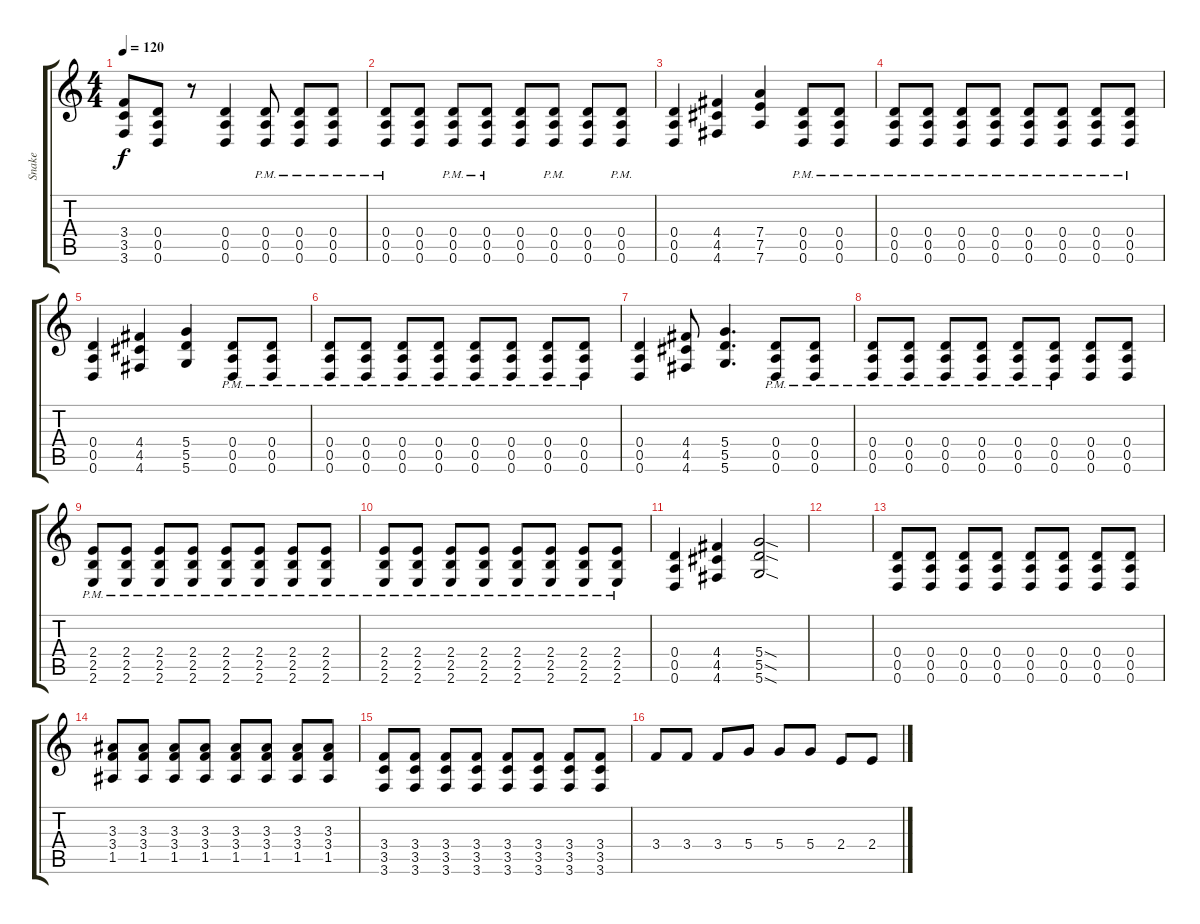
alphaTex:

\track ("Snake" "Snake") {instrument distortionguitar}
\staff {score tabs}
\tuning (E4 B3 G3 D3 A2 D2) {hide}
\ts (4 4)
\tempo 120
\clef g2
\ks c
(3.4 3.5 3.6).8{dy f} (0.4 0.5 0.6).8 r.8 (0.4 0.5 0.6).4 (0.4{pm} 0.5{pm} 0.6{pm}).8 (0.4{pm} 0.5{pm} 0.6).8 (0.4{pm} 0.5{pm} 0.6).8 |
(0.4{pm} 0.5{pm} 0.6{pm}).8 (0.4 0.5 0.6).8 (0.4{pm} 0.5{pm} 0.6{pm}).8 (0.4{pm} 0.5{pm} 0.6{pm}).8 (0.4 0.5 0.6).8 (0.4 0.5 0.6{pm}).8 (0.4 0.5 0.6).8 (0.4 0.5{pm} 0.6).8 |
(0.4 0.5 0.6).4 (4.4 4.5 4.6).4 (7.4 7.5 7.6).4 (0.4{pm} 0.5 0.6).8 (0.4{pm} 0.5 0.6).8 |
(0.4{pm} 0.5{pm} 0.6{pm}).8 (0.4{pm} 0.5{pm} 0.6{pm}).8 (0.4{pm} 0.5{pm} 0.6{pm}).8 (0.4{pm} 0.5{pm} 0.6{pm}).8 (0.4{pm} 0.5{pm} 0.6{pm}).8 (0.4{pm} 0.5{pm} 0.6{pm}).8 (0.4{pm} 0.5{pm} 0.6{pm}).8 (0.4{pm} 0.5{pm} 0.6{pm}).8 |
(0.4 0.5 0.6).4 (4.4 4.5 4.6).4 (5.4 5.5 5.6).4 (0.4{pm} 0.5 0.6).8 (0.4{pm} 0.5 0.6).8 |
(0.4{pm} 0.5{pm} 0.6{pm}).8 (0.4{pm} 0.5{pm} 0.6{pm}).8 (0.4{pm} 0.5{pm} 0.6{pm}).8 (0.4{pm} 0.5{pm} 0.6{pm}).8 (0.4{pm} 0.5{pm} 0.6{pm}).8 (0.4{pm} 0.5{pm} 0.6{pm}).8 (0.4{pm} 0.5{pm} 0.6{pm}).8 (0.4{pm} 0.5{pm} 0.6{pm}).8 |
(0.4 0.5 0.6).4 (4.4 4.5 4.6).8 (5.4 5.5 5.6).4{d} (0.4 0.5{pm} 0.6).8 (0.4 0.5{pm} 0.6).8 |
(0.4{pm} 0.5{pm} 0.6{pm}).8 (0.4{pm} 0.5{pm} 0.6{pm}).8 (0.4{pm} 0.5{pm} 0.6{pm}).8 (0.4{pm} 0.5{pm} 0.6{pm}).8 (0.4{pm} 0.5{pm} 0.6{pm}).8 (0.4{pm} 0.5{pm} 0.6{pm}).8 (0.4 0.5 0.6).8 (0.4 0.5 0.6).8 |
(2.4{pm} 2.5{pm} 2.6{pm}).8 (2.4{pm} 2.5{pm} 2.6{pm}).8 (2.4{pm} 2.5{pm} 2.6{pm}).8 (2.4{pm} 2.5{pm} 2.6{pm}).8 (2.4{pm} 2.5{pm} 2.6{pm}).8 (2.4{pm} 2.5{pm} 2.6{pm}).8 (2.4{pm} 2.5{pm} 2.6{pm}).8 (2.4{pm} 2.5{pm} 2.6{pm}).8 |
(2.4{pm} 2.5{pm} 2.6{pm}).8 (2.4{pm} 2.5{pm} 2.6{pm}).8 (2.4{pm} 2.5{pm} 2.6{pm}).8 (2.4{pm} 2.5{pm} 2.6{pm}).8 (2.4{pm} 2.5{pm} 2.6{pm}).8 (2.4{pm} 2.5{pm} 2.6{pm}).8 (2.4{pm} 2.5{pm} 2.6{pm}).8 (2.4{pm} 2.5{pm} 2.6{pm}).8 |
(0.4 0.5 0.6).4 (4.4 4.5 4.6).4 (5.4{sod} 5.5{sod} 5.6{sod}).2 |
|
(0.4 0.5 0.6).8 (0.4 0.5 0.6).8 (0.4 0.5 0.6).8 (0.4 0.5 0.6).8 (0.4 0.5 0.6).8 (0.4 0.5 0.6).8 (0.4 0.5 0.6).8 (0.4 0.5 0.6).8 |
(3.3 3.4 1.5).8 (3.3 3.4 1.5).8 (3.3 3.4 1.5).8 (3.3 3.4 1.5).8 (3.3 3.4 1.5).8 (3.3 3.4 1.5).8 (3.3 3.4 1.5).8 (3.3 3.4 1.5).8 |
(3.4 3.5 3.6).8 (3.4 3.5 3.6).8 (3.4 3.5 3.6).8 (3.4 3.5 3.6).8 (3.4 3.5 3.6).8 (3.4 3.5 3.6).8 (3.4 3.5 3.6).8 (3.4 3.5 3.6).8 |
3.4.8 3.4.8 3.4.8 5.4.8 5.4.8 5.4.8 2.4.8 2.4.8
